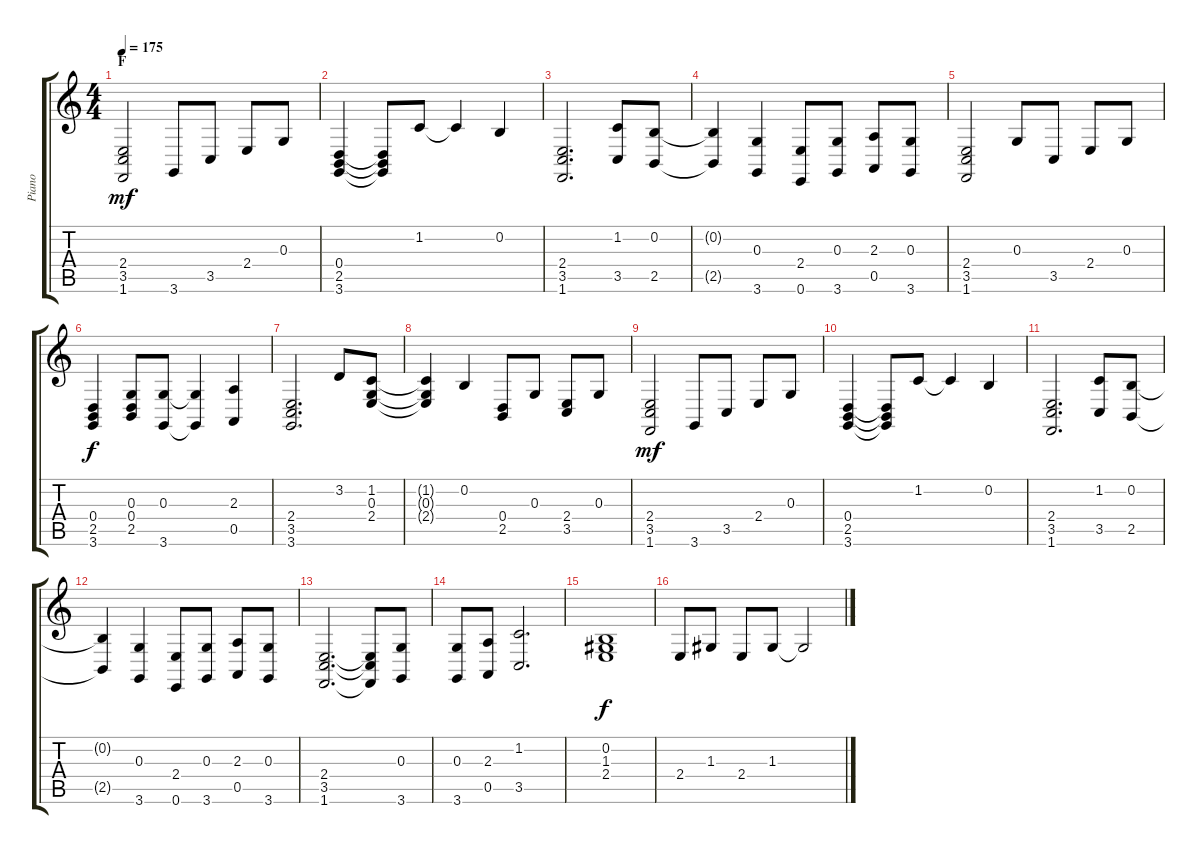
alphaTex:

\track ("Piano" "Piano") {instrument acousticgrandpiano}
\staff {score tabs}
\tuning (E4 B3 G3 D3 A2 E2) {hide}
\ts (4 4)
\section ("" "F")
\tempo 175
\clef g2
\ks c
(2.4 3.5 1.6).2{dy mf} 3.6.8 3.5.8 2.4.8 0.3.8 |
(0.4 2.5 3.6).4 (0.4{t} 2.5{t} 3.6{t}).8 1.2.8 1.2{t}.4 0.2.4 |
(2.4 3.5 1.6).2{d} (1.2 3.5).8 (0.2 2.5).8 |
(0.2{t} 2.5{t}).4 (0.3 3.6).4 (2.4 0.6).8 (0.3 3.6).8 (2.3 0.5).8 (0.3 3.6).8 |
(2.4 3.5 1.6).2 0.3.8 3.5.8 2.4.8 0.3.8 |
(0.4 2.5 3.6).4{dy f} (0.3 0.4 2.5).8 (0.3 3.6).8 (0.3{t} 3.6{t}).4 (2.3 0.5).4 |
(2.4 3.5 3.6).2{d} 3.2.8 (1.2 0.3 2.4).8 |
(1.2{t} 0.3{t} 2.4{t}).4 0.2.4 (0.4 2.5).8 0.3.8 (2.4 3.5).8 0.3.8 |
(2.4 3.5 1.6).2{dy mf} 3.6.8 3.5.8 2.4.8 0.3.8 |
(0.4 2.5 3.6).4 (0.4{t} 2.5{t} 3.6{t}).8 1.2.8 1.2{t}.4 0.2.4 |
(2.4 3.5 1.6).2{d} (1.2 3.5).8 (0.2 2.5).8 |
(0.2{t} 2.5{t}).4 (0.3 3.6).4 (2.4 0.6).8 (0.3 3.6).8 (2.3 0.5).8 (0.3 3.6).8 |
(2.4 3.5 1.6).2{d} (2.4{t} 3.5{t} 1.6{t}).8 (0.3 3.6).8 |
(0.3 3.6).8 (2.3 0.5).8 (1.2 3.5).2{d} |
(0.2 1.3 2.4).1{dy f} |
2.4.8 1.3.8 2.4.8 1.3.8 1.3{t}.2
